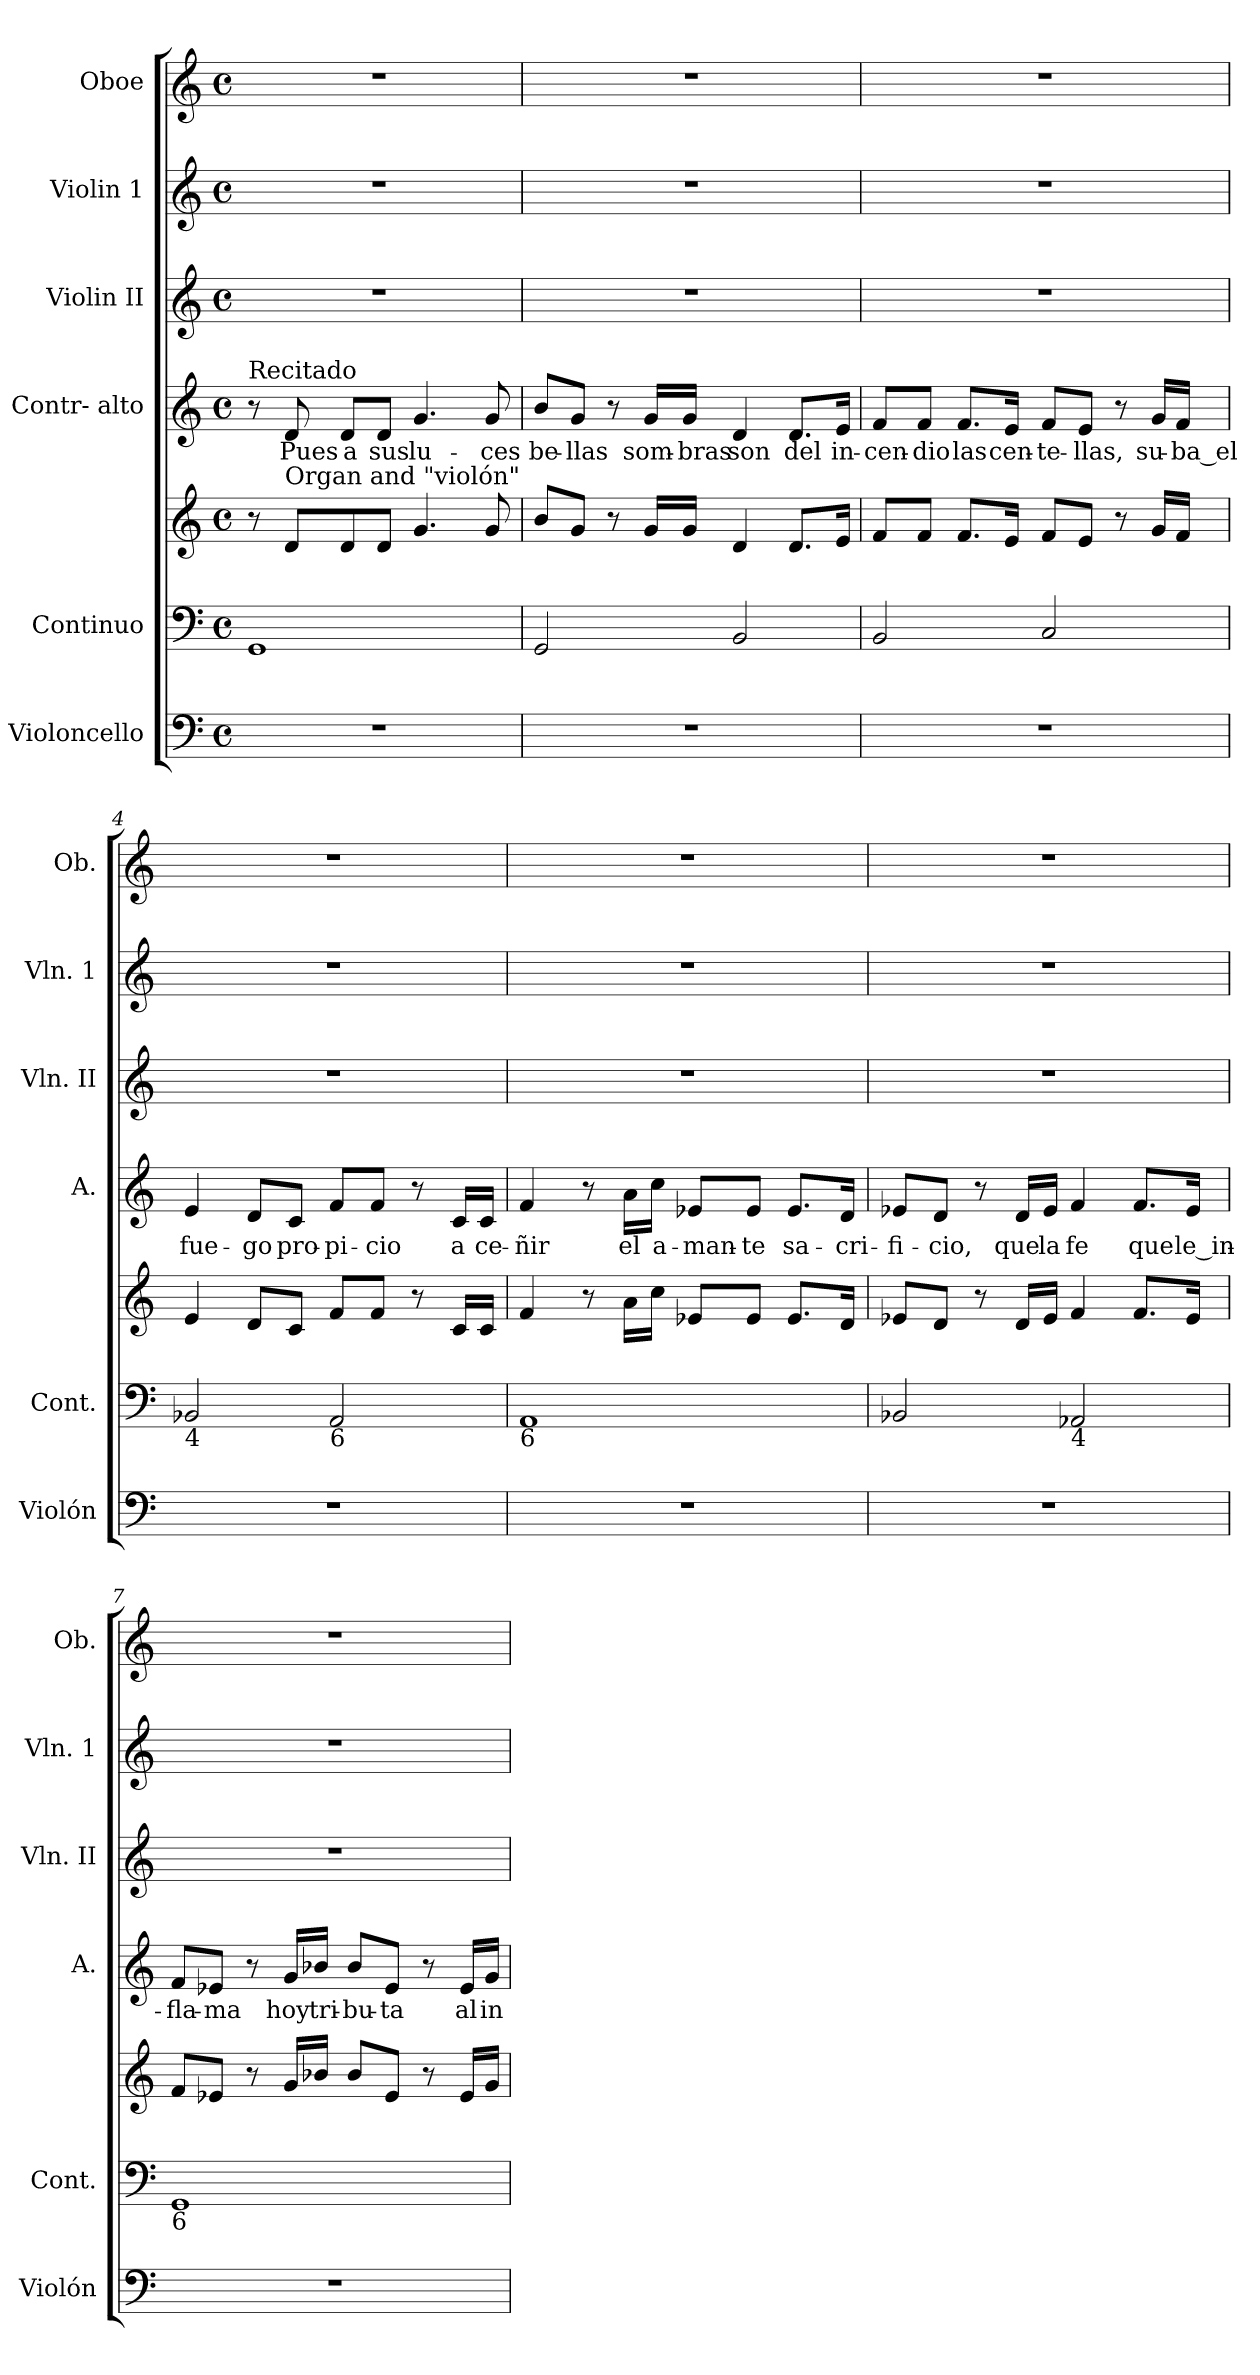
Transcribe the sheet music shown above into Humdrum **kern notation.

**kern	**kern	**kern	**kern	**text	**kern	**kern	**kern
*part6	*part5	*part5	*part4	*part4	*part3	*part2	*part1
*staff7	*staff6	*staff5	*staff4	*staff4	*staff3	*staff2	*staff1
*I"Violoncello	*I"Continuo	*	*I"Contr- alto	*	*I"Violin II	*I"Violin 1	*I"Oboe
*I'Violón	*I'Cont.	*	*I'A.	*	*I'Vln. II	*I'Vln. 1	*I'Ob.
!!LO:PB:g=z
*clefF4	*clefF4	*clefG2	*clefG2	*	*clefG2	*clefG2	*clefG2
*k[]	*k[]	*k[]	*k[]	*	*k[]	*k[]	*k[]
*C:	*C:	*C:	*C:	*	*C:	*C:	*C:
*M4/4	*M4/4	*M4/4	*M4/4	*	*M4/4	*M4/4	*M4/4
*met(c)	*met(c)	*met(c)	*met(c)	*	*met(c)	*met(c)	*met(c)
=1	=1	=1	=1	=1	=1	=1	=1
!	!	!	!LO:TX:a:t=Recitado	!	!	!	!
1r	1GGi	8r	8r	.	1r	1r	1r
!	!	!LO:TX:a:t=Organ and "violón"	!	!	!	!	!
!	!	!	!	!LO:LY:b:color=#000000	!	!	!
.	.	8di/L	8di/	Pues	.	.	.
!	!	!	!	!LO:LY:b:color=#000000	!	!	!
.	.	8di/	8di/L	a	.	.	.
!	!	!	!	!LO:LY:b:color=#000000	!	!	!
.	.	8di/J	8di/J	sus	.	.	.
!	!	!	!	!LO:LY:b:color=#000000	!	!	!
.	.	4.gi/	4.gi/	lu-	.	.	.
!	!	!	!	!LO:LY:b:color=#000000	!	!	!
.	.	8gi/	8gi/	-ces	.	.	.
=2	=2	=2	=2	=2	=2	=2	=2
!	!	!	!	!LO:LY:b:color=#000000	!	!	!
1r	2GGi/	8bi/L	8bi/L	be-	1r	1r	1r
!	!	!	!	!LO:LY:b:color=#000000	!	!	!
.	.	8gi/J	8gi/J	-llas	.	.	.
.	.	8r	8r	.	.	.	.
!	!	!	!	!LO:LY:b:color=#000000	!	!	!
.	.	16gi/LL	16gi/LL	som-	.	.	.
!	!	!	!	!LO:LY:b:color=#000000	!	!	!
.	.	16gi/JJ	16gi/JJ	-bras	.	.	.
!	!	!	!	!LO:LY:b:color=#000000	!	!	!
.	2BBi/	4di/	4di/	son	.	.	.
!	!	!	!	!LO:LY:b:color=#000000	!	!	!
.	.	8.di/L	8.di/L	del	.	.	.
!	!	!	!	!LO:LY:b:color=#000000	!	!	!
.	.	16ei/Jk	16ei/Jk	in-	.	.	.
=3	=3	=3	=3	=3	=3	=3	=3
!	!	!	!	!LO:LY:b:color=#000000	!	!	!
1r	2BBi/	8fi/L	8fi/L	-cen-	1r	1r	1r
!	!	!	!	!LO:LY:b:color=#000000	!	!	!
.	.	8fi/J	8fi/J	-dio	.	.	.
!	!	!	!	!LO:LY:b:color=#000000	!	!	!
.	.	8.fi/L	8.fi/L	las	.	.	.
!	!	!	!	!LO:LY:b:color=#000000	!	!	!
.	.	16ei/Jk	16ei/Jk	cen-	.	.	.
!	!	!	!	!LO:LY:b:color=#000000	!	!	!
.	2Ci/	8fi/L	8fi/L	-te-	.	.	.
!	!	!	!	!LO:LY:b:color=#000000	!	!	!
.	.	8ei/J	8ei/J	-llas,	.	.	.
.	.	8r	8r	.	.	.	.
!	!	!	!	!LO:LY:b:color=#000000	!	!	!
.	.	16gi/LL	16gi/LL	su-	.	.	.
!	!	!	!	!LO:LY:b:color=#000000	!	!	!
.	.	16fi/JJ	16fi/JJ	-ba_el	.	.	.
!!LO:LB:g=z
=4	=4	=4	=4	=4	=4	=4	=4
!	!LO:TX:b:t=4	!	!	!	!	!	!
!	!	!	!	!LO:LY:b:color=#000000	!	!	!
1r	2BB-Xi/	4ei/	4ei/	fue-	1r	1r	1r
!	!	!	!	!LO:LY:b:color=#000000	!	!	!
.	.	8di/L	8di/L	-go	.	.	.
!	!	!	!	!LO:LY:b:color=#000000	!	!	!
.	.	8ci/J	8ci/J	pro-	.	.	.
!	!LO:TX:b:t=6	!	!	!	!	!	!
!	!	!	!	!LO:LY:b:color=#000000	!	!	!
.	2AAi/	8fi/L	8fi/L	-pi-	.	.	.
!	!	!	!	!LO:LY:b:color=#000000	!	!	!
.	.	8fi/J	8fi/J	-cio	.	.	.
.	.	8r	8r	.	.	.	.
!	!	!	!	!LO:LY:b:color=#000000	!	!	!
.	.	16ci/LL	16ci/LL	a	.	.	.
!	!	!	!	!LO:LY:b:color=#000000	!	!	!
.	.	16ci/JJ	16ci/JJ	ce-	.	.	.
=5	=5	=5	=5	=5	=5	=5	=5
!	!LO:TX:b:t=6	!	!	!	!	!	!
!	!	!	!	!LO:LY:b:color=#000000	!	!	!
1r	1AAi	4fi/	4fi/	-ñir	1r	1r	1r
.	.	8r	8r	.	.	.	.
!	!	!	!	!LO:LY:b:color=#000000	!	!	!
.	.	16ai\LL	16ai\LL	el	.	.	.
!	!	!	!	!LO:LY:b:color=#000000	!	!	!
.	.	16cci\JJ	16cci\JJ	a-	.	.	.
!	!	!	!	!LO:LY:b:color=#000000	!	!	!
.	.	8e-Xi/L	8e-Xi/L	-man-	.	.	.
!	!	!	!	!LO:LY:b:color=#000000	!	!	!
.	.	8e-i/J	8e-i/J	-te	.	.	.
!	!	!	!	!LO:LY:b:color=#000000	!	!	!
.	.	8.e-i/L	8.e-i/L	sa-	.	.	.
!	!	!	!	!LO:LY:b:color=#000000	!	!	!
.	.	16di/Jk	16di/Jk	-cri-	.	.	.
=6	=6	=6	=6	=6	=6	=6	=6
!	!	!	!	!LO:LY:b:color=#000000	!	!	!
1r	2BB-Xi/	8e-Xi/L	8e-Xi/L	-fi-	1r	1r	1r
!	!	!	!	!LO:LY:b:color=#000000	!	!	!
.	.	8di/J	8di/J	-cio,	.	.	.
.	.	8r	8r	.	.	.	.
!	!	!	!	!LO:LY:b:color=#000000	!	!	!
.	.	16di/LL	16di/LL	que	.	.	.
!	!	!	!	!LO:LY:b:color=#000000	!	!	!
.	.	16e-i/JJ	16e-i/JJ	la	.	.	.
!	!LO:TX:b:t=4	!	!	!	!	!	!
!	!	!	!	!LO:LY:b:color=#000000	!	!	!
.	2AA-Xi/	4fi/	4fi/	fe	.	.	.
!	!	!	!	!LO:LY:b:color=#000000	!	!	!
.	.	8.fi/L	8.fi/L	que	.	.	.
!	!	!	!	!LO:LY:b:color=#000000	!	!	!
.	.	16e-i/Jk	16e-i/Jk	le_in-	.	.	.
!!LO:LB:g=z
=7	=7	=7	=7	=7	=7	=7	=7
!	!LO:TX:b:t=6	!	!	!	!	!	!
!	!	!	!	!LO:LY:b:color=#000000	!	!	!
1r	1GGi	8fi/L	8fi/L	-fla-	1r	1r	1r
!	!	!	!	!LO:LY:b:color=#000000	!	!	!
.	.	8e-Xi/J	8e-Xi/J	-ma	.	.	.
.	.	8r	8r	.	.	.	.
!	!	!	!	!LO:LY:b:color=#000000	!	!	!
.	.	16gi/LL	16gi/LL	hoy	.	.	.
!	!	!	!	!LO:LY:b:color=#000000	!	!	!
.	.	16b-Xi/JJ	16b-Xi/JJ	tri-	.	.	.
!	!	!	!	!LO:LY:b:color=#000000	!	!	!
.	.	8b-i/L	8b-i/L	-bu-	.	.	.
!	!	!	!	!LO:LY:b:color=#000000	!	!	!
.	.	8e-i/J	8e-i/J	-ta	.	.	.
.	.	8r	8r	.	.	.	.
!	!	!	!	!LO:LY:b:color=#000000	!	!	!
.	.	16e-i/LL	16e-i/LL	al	.	.	.
!	!	!	!	!LO:LY:b:color=#000000	!	!	!
.	.	16gi/JJ	16gi/JJ	in-	.	.	.
=	=	=	=	=	=	=	=
*-	*-	*-	*-	*-	*-	*-	*-
